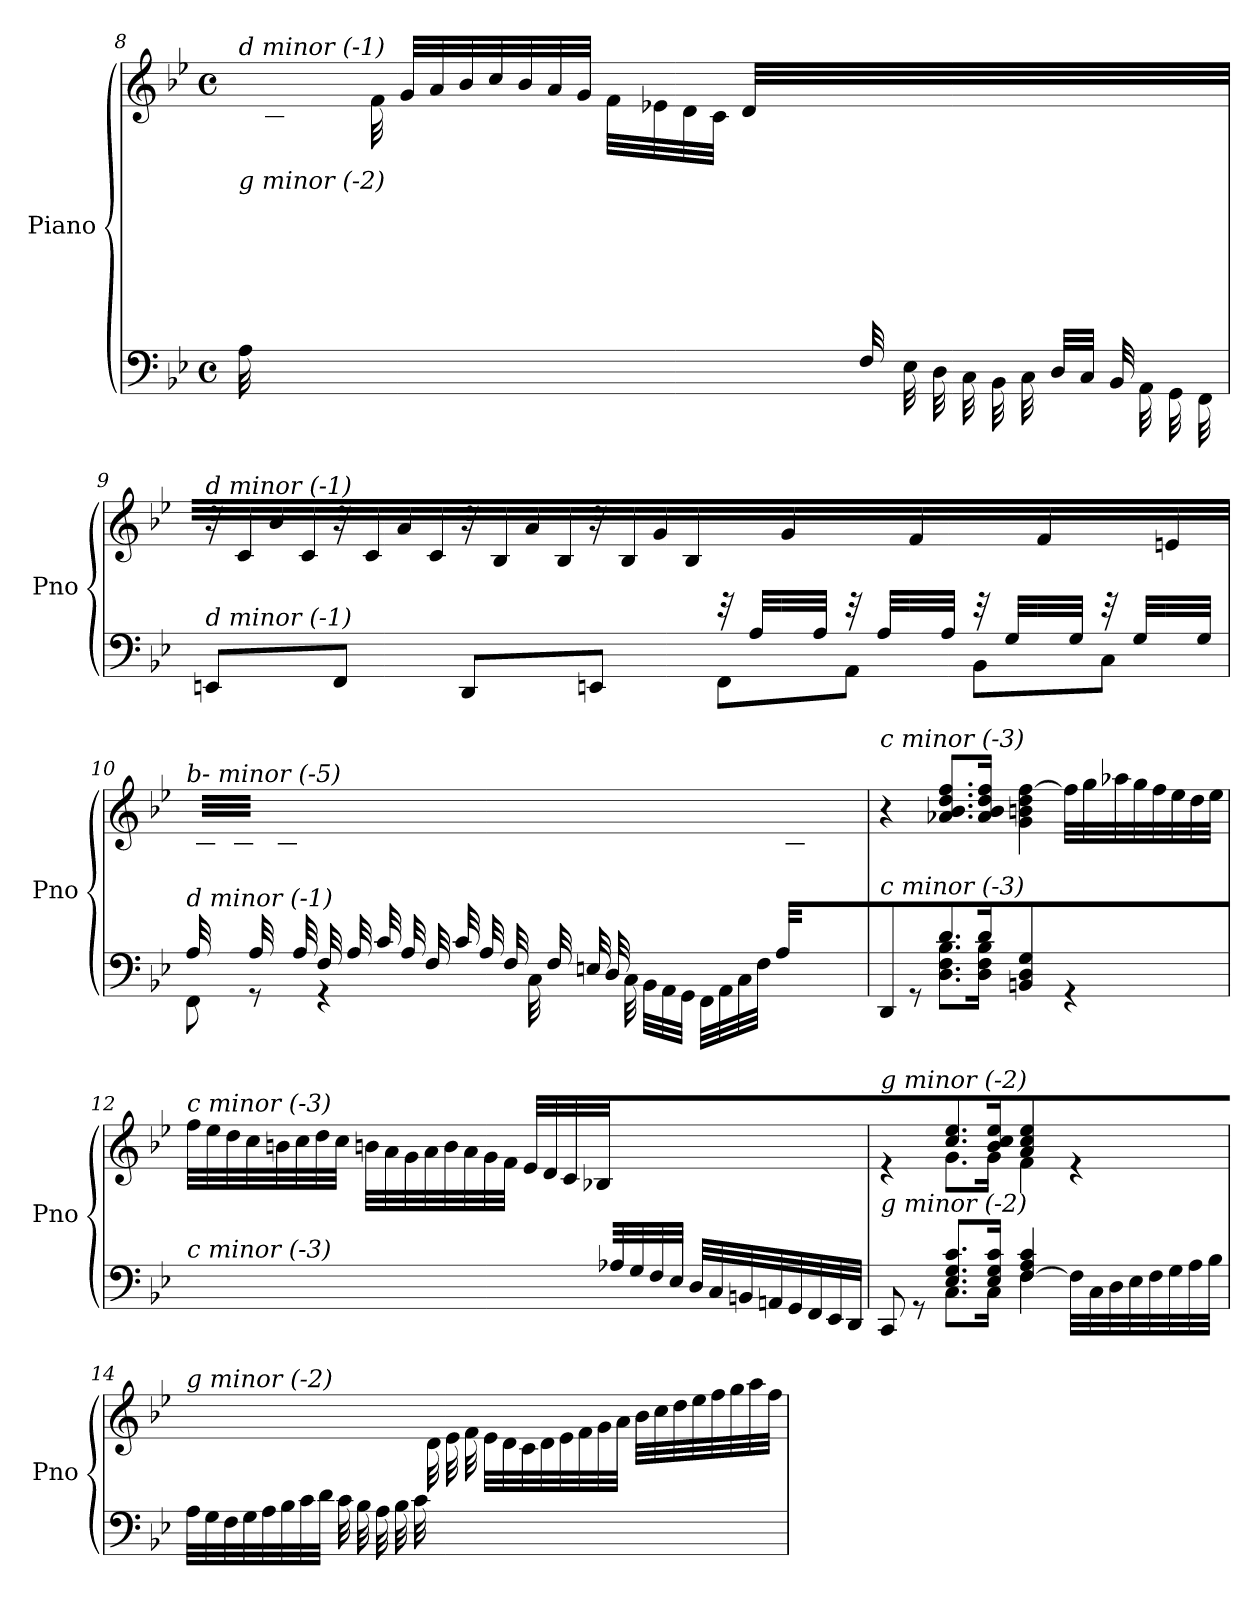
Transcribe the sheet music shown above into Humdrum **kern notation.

**kern	**kern
*part1	*part1
*staff2	*staff1
*I"Piano	*
*I'Pno	*
!!LO:LB:g=z
*clefF4	*clefG2
*k[b-e-]	*k[b-e-]
*M4/4	*M4/4
*met(c)	*met(c)
=8	=8
*^	*^
!	!	!LO:TX:i:t=d minor (-1)	!
!LO:TX:i:t=g minor (-2)	!	!	!
2ryy	32A\LLL	8ryy	32ryy
.	8ryy	.	32c\
.	.	.	32d\
.	.	.	32en\JJJ
.	.	32ryy	32f\
.	32ryy	32g/LLL	8..ryy
.	32ryy	32a/	.
.	32ryy	32b-/	.
.	32ryy	32cc/	.
.	32ryy	32b-/	.
.	32ryy	32a/	.
.	32ryy	32g/JJJ	.
.	8ryy	8ryy	32f\LLL
.	.	.	32e-X\
.	.	.	32d\
.	.	.	32c\JJJ
32ryy	8ryy	32d/LLL	2ryy
32B-/	.	8ryy	.
32A/	.	.	.
32G/JJJ	.	.	.
32F/	32ryy	.	.
8ryy	32E-\LLL	32ryy	.
.	32D\	16ryy	.
.	32C\JJJ	.	.
.	32BB-\LLL	16ryy	.
32ryy	32C\JJJ	.	.
32D/LLL	16ryy	16.ryy	.
32C/JJJ	.	.	.
32BB-/	32ryy	.	.
16.ryy	32AA\LLL	32ryy	.
.	32GG\	16ryy	.
.	32FF\JJJ	.	.
*	*	*v	*v
!!LO:PB:g=z
=9	=9	=9
!	!	!LO:TX:i:t=d minor (-1)
!LO:TX:i:t=d minor (-1)	!	!
2ryy	8EEn/L	32r
.	.	32c/LLL
.	.	32b-/
.	.	32c/JJJ
.	8FF/J	32r
.	.	32c/LLL
.	.	32a/
.	.	32c/JJJ
.	8DD/L	32r
.	.	32B-/LLL
.	.	32a/
.	.	32B-/JJJ
.	8EEn/J	32r
.	.	32B-/LLL
.	.	32g/
.	.	32B-/JJJ
32ryy	8FF\L	32rGG
32A/LLL	.	32ryy
32ryy	.	32g\
32A/JJJ	.	32ryy
32ryy	8AA\J	32rGG
32A/LLL	.	32ryy
32ryy	.	32f\
32A/JJJ	.	32ryy
32ryy	8BB-\L	32rGG
32G/LLL	.	32ryy
32ryy	.	32f\
32G/JJJ	.	32ryy
32ryy	8C\J	32rGG
32G/LLL	.	32ryy
32ryy	.	32en\
32G/JJJ	.	32ryy
!!LO:LB:g=z
=10	=10	=10
!	!	!LO:TX:i:t=b- minor (-5)
!LO:TX:i:t=d minor (-1)	!	!
32A/LLL	8FF\	32ryy
16.ryy	.	32c\
.	.	32f\
.	.	32c\JJJ
32A/LLL	8rGG	32ryy
16ryy	.	32f\
.	.	32c\
32A/JJJ	.	4ryy
32F/LLL	4rGG	.
32A/	.	.
32c/	.	.
32A/JJJ	.	.
32F/LLL	.	.
32c/	.	.
32A/	.	.
32F/JJJ	.	32ryy
32ryy	32C\	32ryy
32F/LLL	32ryy	8ryy
32En/	32ryy	.
32D/JJJ	32ryy	.
32C\	32ryy	.
8..ryy	32BB-\LLL	32ryy
.	32AA\	16ryy
.	32GG\JJJ	.
.	32FF\LLL	8ryy
.	32AA\	.
.	32C\	.
.	32F\JJJ	.
32A/LLL	8ryy	32ryy
16.ryy	.	32c/
.	.	32e-X/
.	.	32f#Xi/JJJ
=11	=11	=11
*	*	*^
!	!	!LO:TX:i:t=c minor (-3)	!
!LO:TX:i:t=c minor (-3)	!	!	!
8DD/	4ryy	4r	4ryy
8rGG	.	.	.
8.d/L	8.D\ 8.F\ 8.B-\L	8.a-X/ 8.b-/ 8.dd/ 8.ff/L	4ryy
16d/Jk	16D\ 16F\ 16B-\Jk	16a-/ 16b-/ 16dd/ 16ff/Jk	.
4BBn\ 4D\ 4G\	2ryy	4g\ 4bn\ 4dd\ [4ff\	2ryy
4rGG	.	32ff\LLL]	.
.	.	32gg\	.
.	.	32aa-X\	.
.	.	32gg\	.
.	.	32ff\	.
.	.	32ee-\	.
.	.	32dd\	.
.	.	32ee-\JJJ	.
*	*	*v	*v
!!LO:LB:g=z
=12	=12	=12
!	!	!LO:TX:i:t=c minor (-3)
!LO:TX:i:t=c minor (-3)	!	!
2ryy	2.ryy	32ff\LLL
.	.	32ee-\
.	.	32dd\
.	.	32cc\
.	.	32bn\
.	.	32cc\
.	.	32dd\
.	.	32cc\JJJ
.	.	32bn\LLL
.	.	32a\
.	.	32g\
.	.	32a\
.	.	32b\
.	.	32a\
.	.	32g\
.	.	32f\JJJ
8ryy	.	32e-/LLL
.	.	32d/
.	.	32c/
.	.	32B-X/
32A-X/	.	8ryy
32G/	.	.
32F/	.	.
32E-/JJJ	.	.
4ryy	32D/LLL	4ryy
.	32C/	.
.	32BBn/	.
.	32AAn/	.
.	32GG/	.
.	32FF/	.
.	32EE-/	.
.	32DD/JJJ	.
=13	=13	=13
*	*^	*^
*	*	*	*	*^
!	!	!	!LO:TX:i:t=g minor (-2)	!	!
!LO:TX:i:t=g minor (-2)	!	!	!	!	!
4ryy	8CC/	4ryy	4re	4ryy	4ryy
.	8rGG	.	.	.	.
2ryy	8.E-/ 8.G/ 8.c/L	8.C\L	8.cc/ 8.ee-/L	8.g\L	2.ryy
.	16E-/ 16G/ 16c/Jk	16C\Jk	16b-/ 16cc/ 16ee-/Jk	16g\Jk	.
.	4F/ 4A/ 4c/	[4F\	4a/ 4cc/ 4ee-/	4f\	.
4ryy	4ryy	32F\LLL]	4re	4ryy	.
.	.	32C\	.	.	.
.	.	32D\	.	.	.
.	.	32E-\	.	.	.
.	.	32F\	.	.	.
.	.	32G\	.	.	.
.	.	32A\	.	.	.
.	.	32B-\JJJ	.	.	.
*	*	*	*	*v	*v
!!LO:LB:g=z
=14	=14	=14	=14	=14
!	!	!	!LO:TX:i:t=g minor (-2)	!
!LO:TX:i:t=g minor (-2)	!	!	!	!
*v	*v	*v	*	*
32A\LLL	2ryy	4ryy
32G\	.	.
32F\	.	.
32G\	.	.
32A\	.	.
32B-\	.	.
32c\	.	.
32d\JJJ	.	.
32c\LLL	.	8ryy
32B-\	.	.
32A\	.	.
32B-\	.	.
32c\	.	32ryy
16.ryy	.	32d\
.	.	32e-\
.	.	32f\JJJ
2ryy	32e-\LLL	2ryy
.	32d\	.
.	32c\	.
.	32d\	.
.	32e-\	.
.	32f\	.
.	32g\	.
.	32a\JJJ	.
.	32b-\LLL	.
.	32cc\	.
.	32dd\	.
.	32ee-\	.
.	32ff\	.
.	32gg\	.
.	32aa\	.
.	32ff\JJJ	.
*	*v	*v
=	=
*-	*-
